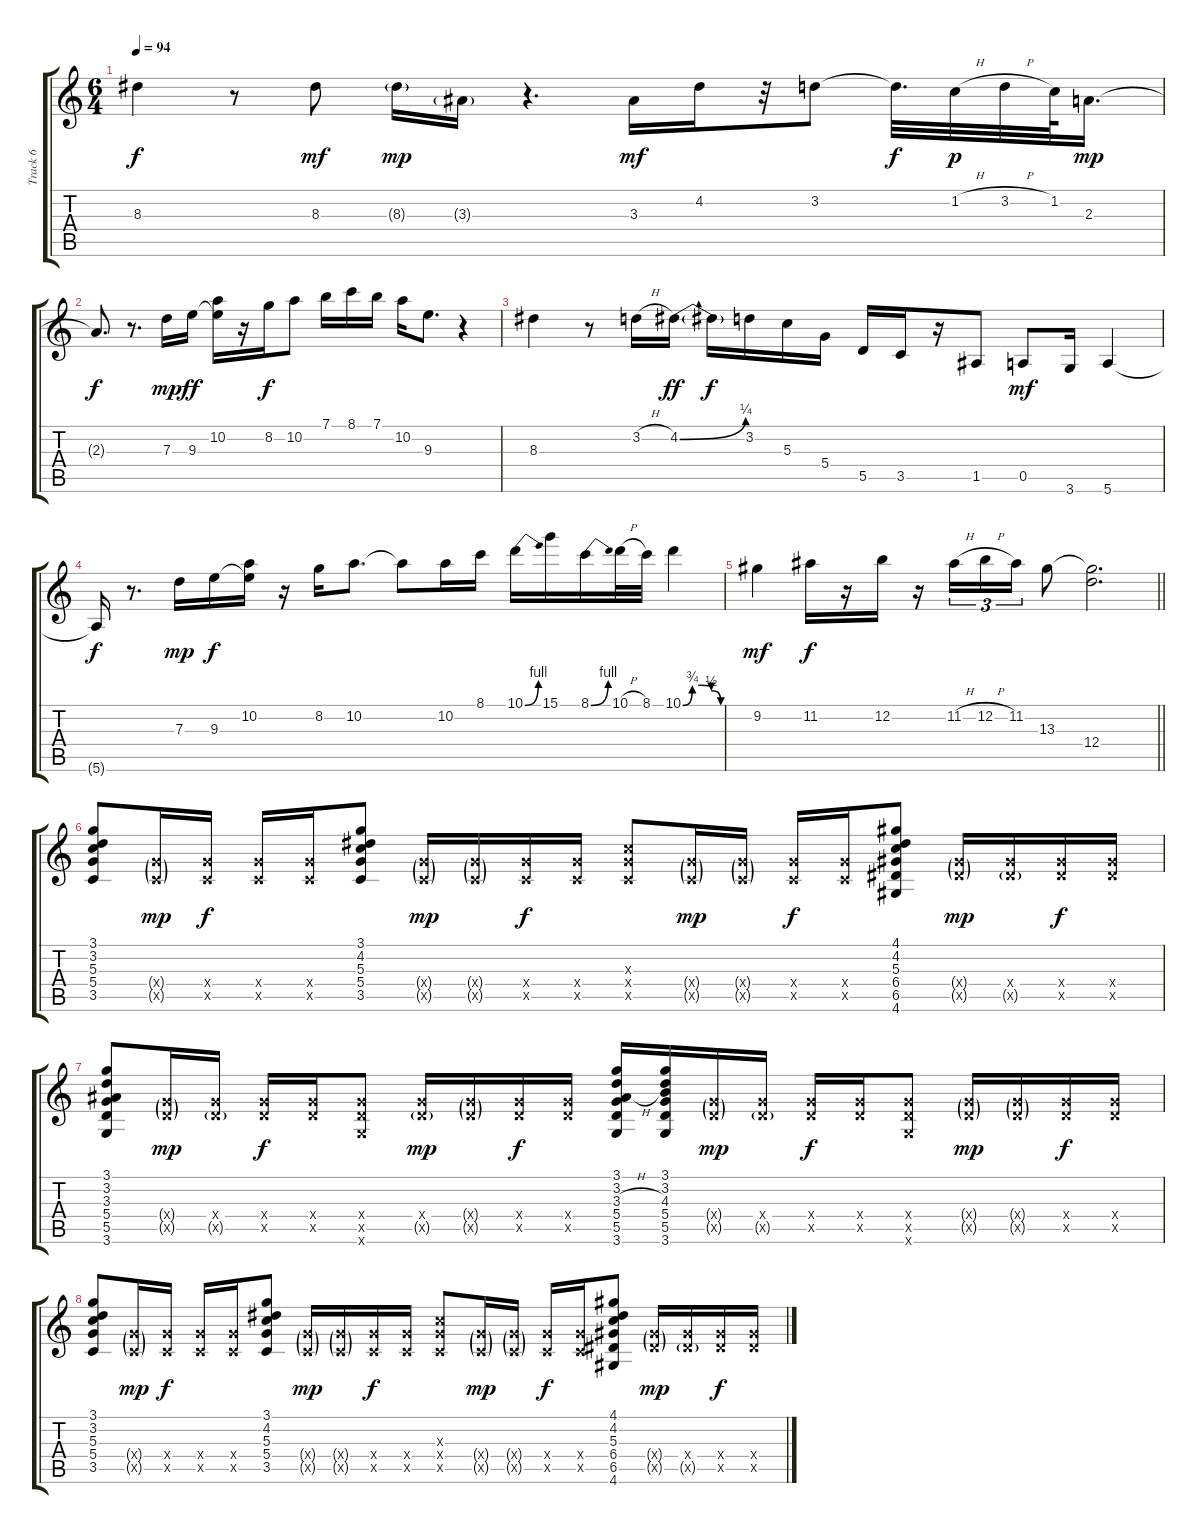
\track ("Track 6" "Track 6") {instrument acousticguitarsteel}
\staff {score tabs}
\tuning (E4 B3 G3 D3 A2 E2) {hide}
\ts (6 4)
\tempo 94
\clef g2
\ks c
8.3.4{dy f} r.8 8.3.8{dy mf} 8.3{g}.16{dy mp} 3.3{g}.16 r.4{d} 3.3.16{dy mf} 4.2.16 r.32 3.2.8 3.2{t}.32{d dy f} 1.2{h}.32{dy p} 3.2{h}.32 1.2.64 2.3.16{d dy mp} |
2.3{t}.8{d dy f} r.8{d} 7.3.16{dy mp} 9.3.16{dy ff} (10.2 9.3{t}).16 r.16 8.2.16{dy f} 10.2.8 7.1.16 8.1.16 7.1.16 10.2.16 9.3.8{d} r.4 |
8.3.4 r.8 3.2{h}.16 4.2{be (bend 0 0 60 1)}.16{dy ff} 4.2{t}.16{dy f} 3.2.16 5.3.16 5.4.16 5.5.16 3.5.16 r.16 1.5.8 0.5.8{dy mf} 3.6.16 5.6.4 |
5.6{t}.16{dy f} r.8{d} 7.3.16{dy mp} 9.3.16{dy f} (10.2 9.3{t}).16 r.16 8.2.16 10.2.8{d} 10.2{t}.8 10.2.16 8.1.16{beam split} 10.1{be (bend 0 0 60 4)}.16 15.1.16 8.1{be (bend 0 0 60 4)}.16 10.1{h}.32 8.1.32 10.1{be (custom 0 0 15 3 30 3 45 2 60 0)}.4 |
\barLineRight lightlight
9.2.4{dy mf} 11.2.16{dy f} r.16 12.2.16 r.16 11.2{h}.16{tu (3 2)} 12.2{h}.16{tu (3 2)} 11.2.16{tu (3 2)} 13.3.8 (13.3{t} 12.4).2{d} |
(3.1 3.2 5.3 5.4 3.5).8 (5.4{g x} 3.5{g x}).16{dy mp} (5.4{x} 3.5{x}).16{dy f} (5.4{x} 3.5{x}).16 (5.4{x} 3.5{x}).16 (3.1 4.2 5.3 5.4 3.5).8 (5.4{g x} 3.5{g x}).16{dy mp} (5.4{g x} 3.5{g x}).16 (5.4{x} 3.5{x}).16{dy f} (5.4{x} 3.5{x}).16 (5.3{x} 5.4{x} 3.5{x}).8 (5.4{g x} 3.5{g x}).16{dy mp} (5.4{g x} 3.5{g x}).16 (5.4{x} 3.5{x}).16{dy f} (5.4{x} 3.5{x}).16 (4.1 4.2 5.3 6.4 6.5 4.6).8 (6.4{g x} 6.5{g x}).16{dy mp} (6.4{x} 6.5{g x}).16 (6.4{x} 6.5{x}).16{dy f} (6.4{x} 6.5{x}).16 |
(3.1 3.2 3.3 5.4 5.5 3.6).8 (5.4{g x} 5.5{g x}).16{dy mp} (5.4{x} 5.5{g x}).16 (5.4{x} 5.5{x}).16{dy f} (5.4{x} 5.5{x}).16 (5.4{x} 5.5{x} 3.6{x}).8 (5.4{x} 5.5{g x}).16{dy mp} (5.4{g x} 5.5{g x}).16 (5.4{x} 5.5{x}).16{dy f} (5.4{x} 5.5{x}).16 (3.1 3.2 3.3{h} 5.4 5.5 3.6).16 (3.1 3.2 4.3 5.4 5.5 3.6).16 (5.4{g x} 5.5{g x}).16{dy mp} (5.4{x} 5.5{g x}).16 (5.4{x} 5.5{x}).16{dy f} (5.4{x} 5.5{x}).16 (5.4{x} 5.5{x} 3.6{x}).8 (5.4{g x} 5.5{g x}).16{dy mp} (5.4{g x} 5.5{g x}).16 (5.4{x} 5.5{x}).16{dy f} (5.4{x} 5.5{x}).16 |
(3.1 3.2 5.3 5.4 3.5).8 (5.4{g x} 3.5{g x}).16{dy mp} (5.4{x} 3.5{x}).16{dy f} (5.4{x} 3.5{x}).16 (5.4{x} 3.5{x}).16 (3.1 4.2 5.3 5.4 3.5).8 (5.4{g x} 3.5{g x}).16{dy mp} (5.4{g x} 3.5{g x}).16 (5.4{x} 3.5{x}).16{dy f} (5.4{x} 3.5{x}).16 (5.3{x} 5.4{x} 3.5{x}).8 (5.4{g x} 3.5{g x}).16{dy mp} (5.4{g x} 3.5{g x}).16 (5.4{x} 3.5{x}).16{dy f} (5.4{x} 3.5{x}).16 (4.1 4.2 5.3 6.4 6.5 4.6).8 (6.4{g x} 6.5{g x}).16{dy mp} (6.4{x} 6.5{g x}).16 (6.4{x} 6.5{x}).16{dy f} (6.4{x} 6.5{x}).16
